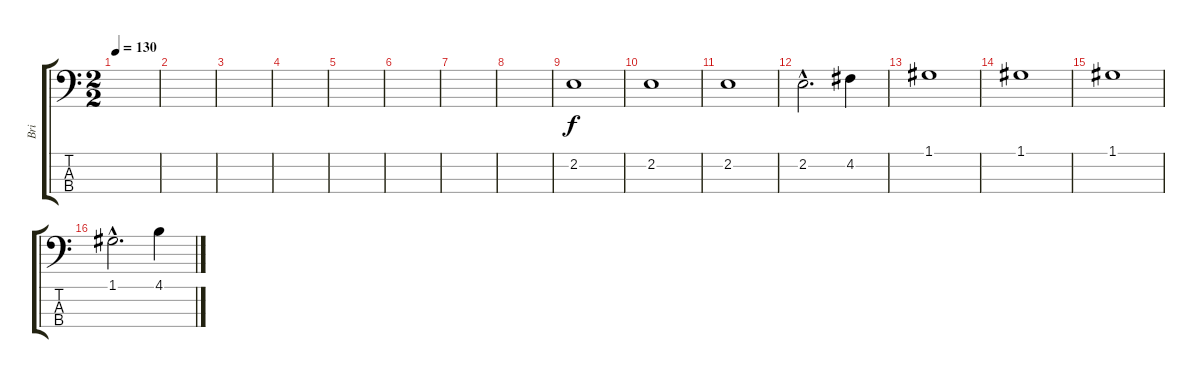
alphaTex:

\track ("Bri" "Bri") {instrument acousticbass}
\staff {score tabs}
\tuning (G2 D2 A1 E1) {hide}
\ts (2 2)
\tempo 130
\clef f4
\ks c
|
|
|
|
|
|
|
|
2.2.1 |
2.2.1 |
2.2.1 |
2.2{hac}.2{d} 4.2.4 |
1.1.1 |
1.1.1 |
1.1.1 |
1.1{hac}.2{d} 4.1.4
